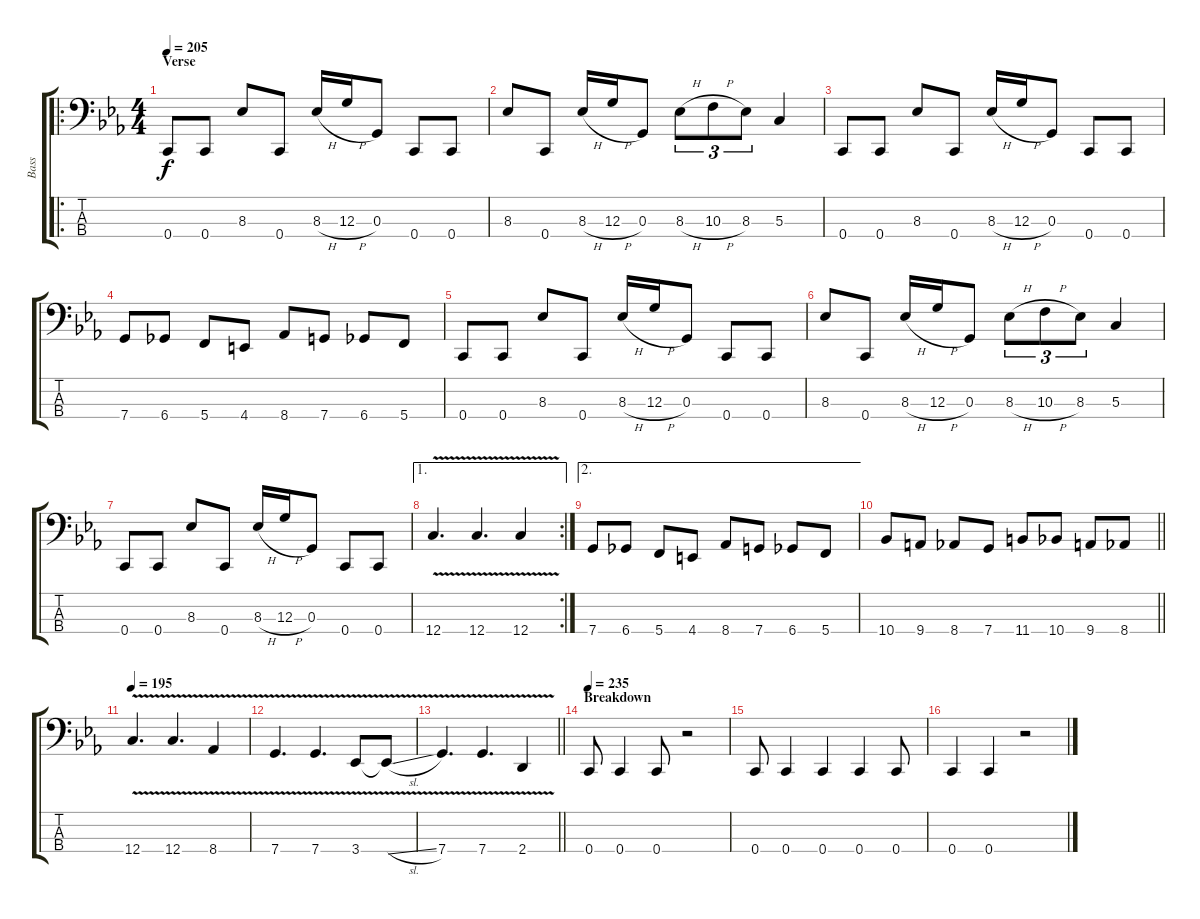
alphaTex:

\track ("Bass" "Bass") {instrument electricbasspick}
\staff {score tabs}
\tuning (F2 C2 G1 C1) {hide}
\ro
\ts (4 4)
\section ("" "Verse")
\tempo 205
\clef f4
\ks cminor
0.4.8{dy f} 0.4.8 8.3.8 0.4.8 8.3{h}.16 12.3{h}.16 0.3.8 0.4.8 0.4.8 |
8.3.8 0.4.8 8.3{h}.16 12.3{h}.16 0.3.8 8.3{h}.8{tu (3 2)} 10.3{h}.8{tu (3 2)} 8.3.8{tu (3 2)} 5.3.4 |
0.4.8 0.4.8 8.3.8 0.4.8 8.3{h}.16 12.3{h}.16 0.3.8 0.4.8 0.4.8 |
7.4.8 6.4.8 5.4.8 4.4.8 8.4.8 7.4.8 6.4.8 5.4.8 |
0.4.8 0.4.8 8.3.8 0.4.8 8.3{h}.16 12.3{h}.16 0.3.8 0.4.8 0.4.8 |
8.3.8 0.4.8 8.3{h}.16 12.3{h}.16 0.3.8 8.3{h}.8{tu (3 2)} 10.3{h}.8{tu (3 2)} 8.3.8{tu (3 2)} 5.3.4 |
0.4.8 0.4.8 8.3.8 0.4.8 8.3{h}.16 12.3{h}.16 0.3.8 0.4.8 0.4.8 |
\ae 1
\rc 2
12.4{v}.4{d} 12.4{v}.4{d} 12.4{v}.4 |
\ae 2
7.4.8 6.4.8 5.4.8 4.4.8 8.4.8 7.4.8 6.4.8 5.4.8 |
\barLineRight lightlight
10.4.8 9.4.8 8.4.8 7.4.8 11.4.8 10.4.8 9.4.8 8.4.8 |
\tempo 195
12.4{v}.4{d} 12.4{v}.4{d} 8.4{v}.4 |
7.4{v}.4{d} 7.4{v}.4{d} 3.4{v}.8 3.4{v sl t}.8 |
\barLineRight lightlight
7.4{v}.4{d} 7.4{v}.4{d} 2.4{v}.4 |
\section ("" "Breakdown")
\tempo 235
0.4.8 0.4.4 0.4.8 r.2 |
0.4.8 0.4.4 0.4.4 0.4.4 0.4.8 |
0.4.4 0.4.4 r.2
